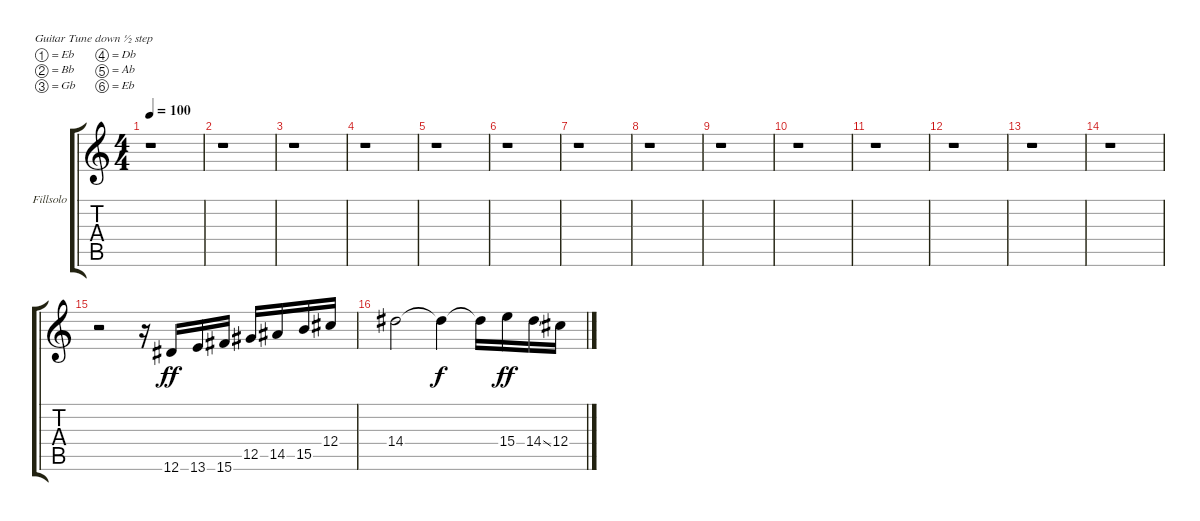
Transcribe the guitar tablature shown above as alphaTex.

\defaultSystemsLayout 4
\bracketExtendMode groupsimilarinstruments
\firstSystemTrackNameOrientation horizontal
\otherSystemsTrackNameOrientation horizontal
\track ("Marty Friedman 2" "Fillsolo") {instrument distortionguitar}
\staff {score tabs}
\tuning (Eb4 Bb3 Gb3 Db3 Ab2 Eb2)
\ts (4 4)
\tempo 100
\clef g2
\scale
0.333333
\ks c
r.1{dy f} |
\scale
0.333333 r.1 |
\scale
0.333333 r.1 |
\scale
0.333333 r.1 |
\scale
0.333333 r.1 |
\scale
0.333333 r.1 |
\scale
0.333333 r.1 |
\scale
0.333333 r.1 |
\scale
0.333333 r.1 |
\scale
0.333333 r.1 |
\scale
0.333333 r.1 |
\scale
0.333333 r.1 |
\scale
0.333333 r.1 |
\scale
0.333333 r.1 |
\scale
0.333333 r.2 r.16 12.6.16{dy ff} 13.6.16 15.6.16 12.5.16 14.5.16 15.5.16 12.4.16 |
\scale
0.333333 14.4.2 14.4{t}.4{dy f} 14.4{t}.16 15.4.16{dy ff} 14.4{ss}.16 12.4.16
